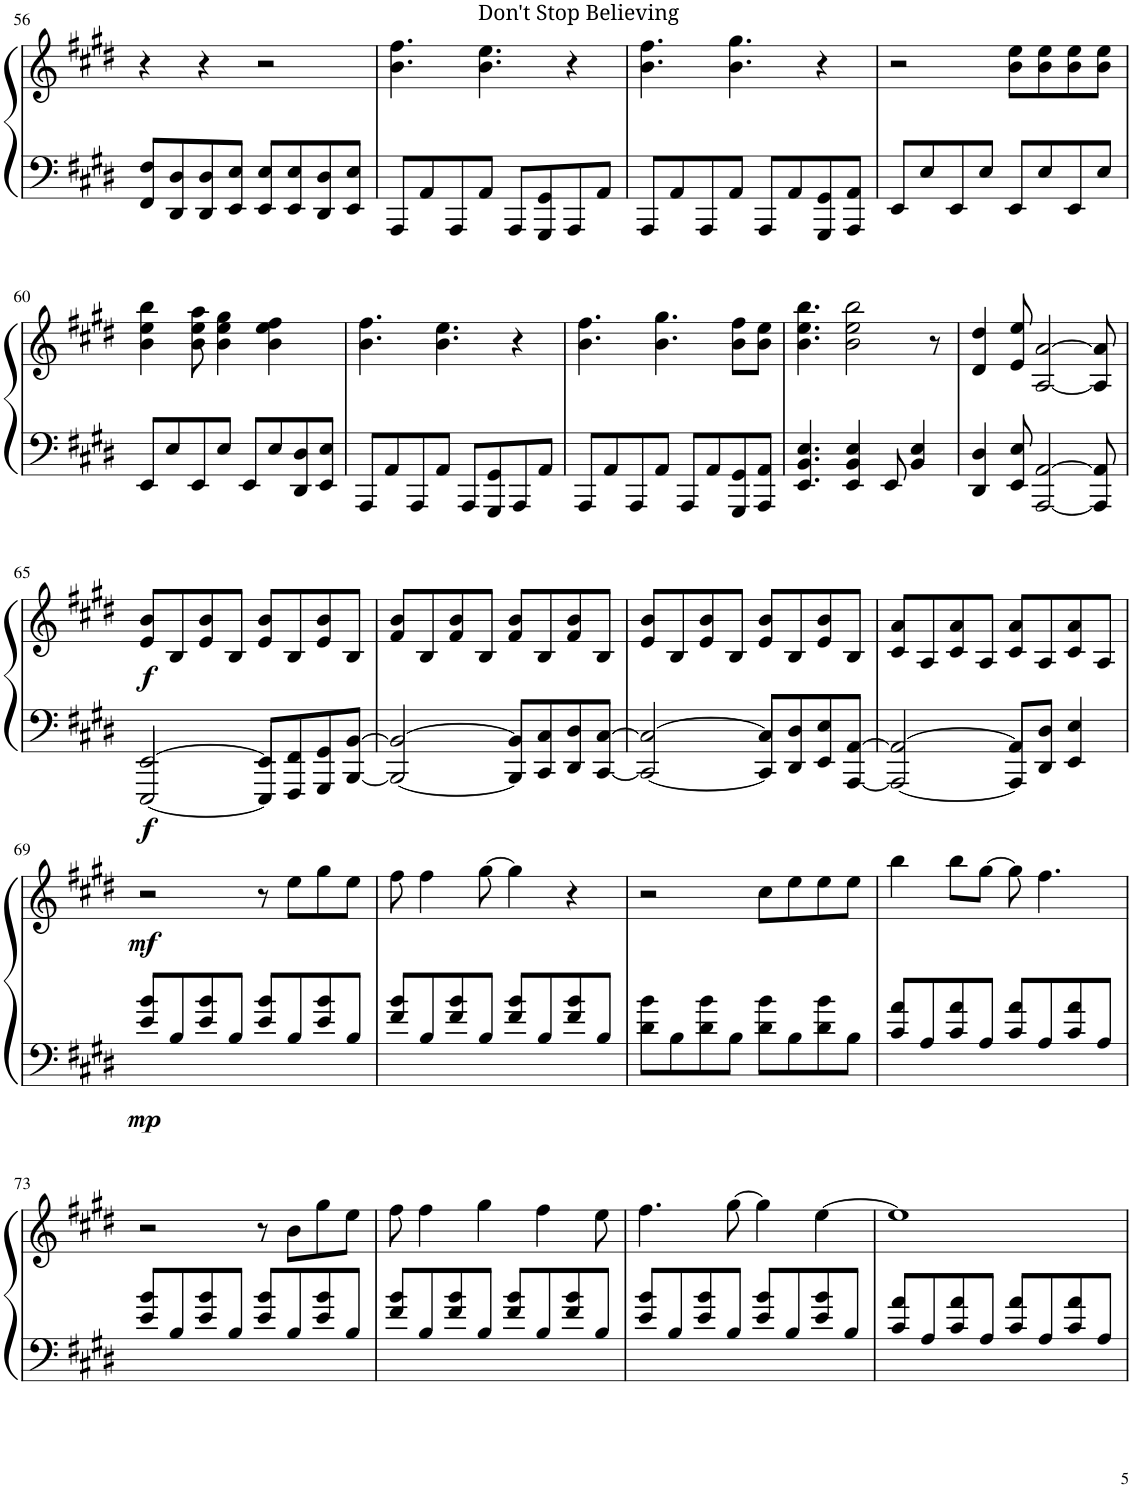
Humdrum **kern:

**kern	**kern	**dynam
*part1	*part1	*part1
*staff2	*staff1	*staff1/2
*I"Piano	*	*
*I'Pno	*	*
!!LO:PB:g=z
*clefF4	*clefG2	*
*k[f#c#g#d#]	*k[f#c#g#d#]	*
*M2/2	*M2/2	*
=56	=56	=56
8FF#/ 8F#/L	4r	.
8DD#/ 8D#/	.	.
8DD#/ 8D#/	4r	.
8EE/ 8E/J	.	.
8EE/ 8E/L	2r	.
8EE/ 8E/	.	.
8DD#/ 8D#/	.	.
8EE/ 8E/J	.	.
=57	=57	=57
8AAA/L	4.b\ 4.ff#\	.
8AA/	.	.
8AAA/	.	.
!	!LO:TX:a:t=Don't Stop Believing	!
8AA/J	4.b\ 4.ee\	.
8AAA/L	.	.
8GGG#/ 8GG#/	.	.
8AAA/	4r	.
8AA/J	.	.
=58	=58	=58
8AAA/L	4.b\ 4.ff#\	.
8AA/	.	.
8AAA/	.	.
8AA/J	4.b\ 4.gg#\	.
8AAA/L	.	.
8AA/	.	.
8GGG#/ 8GG#/	4r	.
8AAA/ 8AA/J	.	.
=59	=59	=59
8EE/L	2r	.
8E/	.	.
8EE/	.	.
8E/J	.	.
8EE/L	8b\ 8ee\L	.
8E/	8b\ 8ee\	.
8EE/	8b\ 8ee\	.
8E/J	8b\ 8ee\J	.
!!LO:LB:g=z
=60	=60	=60
8EE/L	4b\ 4ee\ 4bb\	.
8E/	.	.
8EE/	8b\ 8ee\ 8aa\	.
8E/J	4b\ 4ee\ 4gg#\	.
8EE/L	.	.
8E/	4b\ 4ee\ 4ff#\	.
8DD#/ 8D#/	.	.
8EE/ 8E/J	8ryy	.
=61	=61	=61
8AAA/L	4.b\ 4.ff#\	.
8AA/	.	.
8AAA/	.	.
8AA/J	4.b\ 4.ee\	.
8AAA/L	.	.
8GGG#/ 8GG#/	.	.
8AAA/	4r	.
8AA/J	.	.
=62	=62	=62
8AAA/L	4.b\ 4.ff#\	.
8AA/	.	.
8AAA/	.	.
8AA/J	4.b\ 4.gg#\	.
8AAA/L	.	.
8AA/	.	.
8GGG#/ 8GG#/	8b\ 8ff#\L	.
8AAA/ 8AA/J	8b\ 8ee\J	.
=63	=63	=63
4.EE/ 4.BB/ 4.E/	4.b\ 4.ee\ 4.bb\	.
4EE/ 4BB/ 4E/	2b\ 2ee\ 2bb\	.
8EE/	.	.
4BB/ 4E/	.	.
.	8r	.
=64	=64	=64
4DD#/ 4D#/	4d#/ 4dd#/	.
8EE/ 8E/	8e/ 8ee/	.
[2AAA/ [2AA/	[2A/ [2a/	.
8AAA/] 8AA/]	8A/] 8a/]	.
!!LO:LB:g=z
=65	=65	=65
*^	*	*
!	!	!	!LO:DY:b=2
!	!	!	!LO:DY:n=1:b
[>2EE/	[<2EEE/	8e/ 8b/L	f f
.	.	8B/	.
.	.	8e/ 8b/	.
.	.	8B/J	.
4EE/]	8EEE/L]	8e/ 8b/L	.
.	8FFF#/ 8FF#/	8B/	.
4ryy	8GGG#/ 8GG#/	8e/ 8b/	.
.	[<8BBB/ [>8BB/J	8B/J	.
=66	=66	=66	=66
2BBB/_	2BB/_	8f#/ 8b/L	.
.	.	8B/	.
.	.	8f#/ 8b/	.
.	.	8B/J	.
8BBB/L]	4BB/]	8f#/ 8b/L	.
8CC#/ 8C#/	.	8B/	.
8DD#/ 8D#/	4ryy	8f#/ 8b/	.
[<8CC#/ [>8C#/J	.	8B/J	.
=67	=67	=67	=67
2C#/_	2CC#/_	8e/ 8b/L	.
.	.	8B/	.
.	.	8e/ 8b/	.
.	.	8B/J	.
4C#/]	8CC#/L]	8e/ 8b/L	.
.	8DD#/ 8D#/	8B/	.
4ryy	8EE/ 8E/	8e/ 8b/	.
.	[<8AAA/ [>8AA/J	8B/J	.
=68	=68	=68	=68
2AAA/_	2AA/_	8c#/ 8a/L	.
.	.	8A/	.
.	.	8c#/ 8a/	.
.	.	8A/J	.
8AAA/L]	4AA/]	8c#/ 8a/L	.
8DD#/ 8D#/J	.	8A/	.
4ryy	4EE/ 4E/	8c#/ 8a/	.
.	.	8A/J	.
*v	*v	*	*
!!LO:LB:g=z
=69	=69	=69
!	!	!LO:DY:b=2
!	!	!LO:DY:n=1:b
8e/ 8b/L	2r	mp mf
8B/	.	.
8e/ 8b/	.	.
8B/J	.	.
8e/ 8b/L	8r	.
8B/	8ee\L	.
8e/ 8b/	8gg#\	.
8B/J	8ee\J	.
=70	=70	=70
8f#/ 8b/L	8ff#\	.
8B/	4ff#\	.
8f#/ 8b/	.	.
8B/J	[8gg#\	.
8f#/ 8b/L	4gg#\]	.
8B/	.	.
8f#/ 8b/	4r	.
8B/J	.	.
=71	=71	=71
8d#\ 8b\L	2r	.
8B\	.	.
8d#\ 8b\	.	.
8B\J	.	.
8d#\ 8b\L	8cc#\L	.
8B\	8ee\	.
8d#\ 8b\	8ee\	.
8B\J	8ee\J	.
=72	=72	=72
8c#/ 8a/L	4bb\	.
8A/	.	.
8c#/ 8a/	8bb\L	.
8A/J	[8gg#\J	.
8c#/ 8a/L	8gg#\]	.
8A/	4.ff#\	.
8c#/ 8a/	.	.
8A/J	.	.
!!LO:LB:g=z
=73	=73	=73
8e/ 8b/L	2r	.
8B/	.	.
8e/ 8b/	.	.
8B/J	.	.
8e/ 8b/L	8r	.
8B/	8b\L	.
8e/ 8b/	8gg#\	.
8B/J	8ee\J	.
=74	=74	=74
8f#/ 8b/L	8ff#\	.
8B/	4ff#\	.
8f#/ 8b/	.	.
8B/J	4gg#\	.
8f#/ 8b/L	.	.
8B/	4ff#\	.
8f#/ 8b/	.	.
8B/J	8ee\	.
=75	=75	=75
8e/ 8b/L	4.ff#\	.
8B/	.	.
8e/ 8b/	.	.
8B/J	[8gg#\	.
8e/ 8b/L	4gg#\]	.
8B/	.	.
8e/ 8b/	[4ee\	.
8B/J	.	.
=76	=76	=76
8c#/ 8a/L	1ee]	.
8A/	.	.
8c#/ 8a/	.	.
8A/J	.	.
8c#/ 8a/L	.	.
8A/	.	.
8c#/ 8a/	.	.
8A/J	.	.
=	=	=
*-	*-	*-
